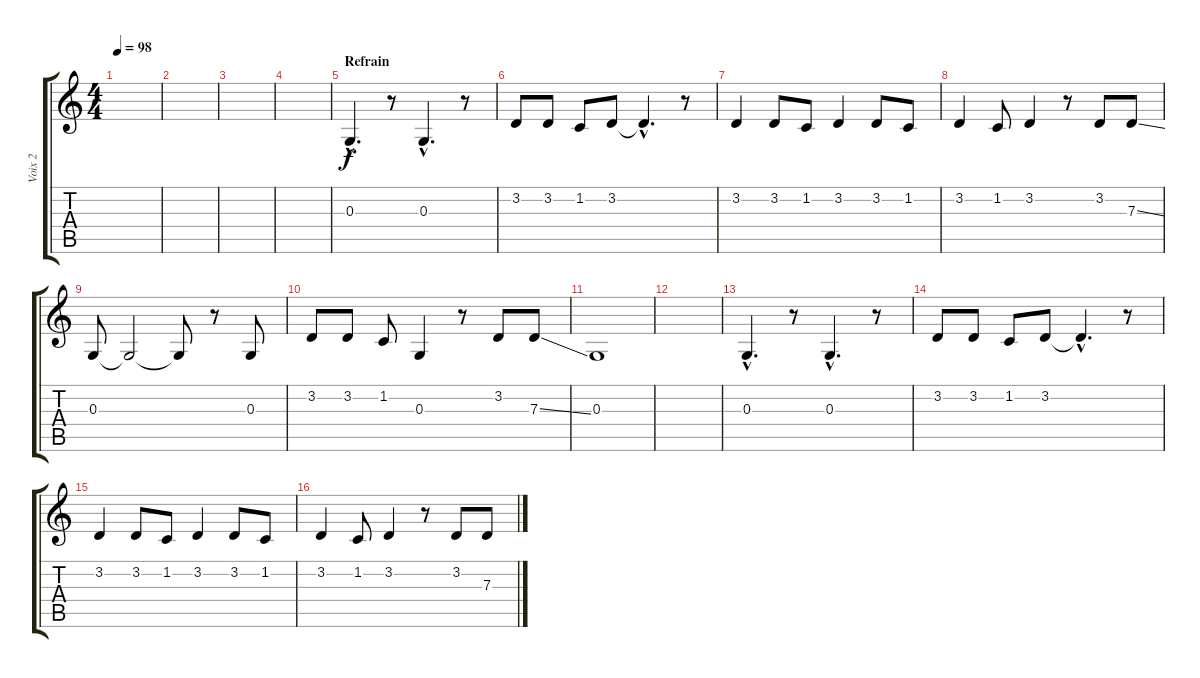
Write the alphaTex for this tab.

\track ("Voix 2" "Voix 2") {instrument voiceoohs}
\staff {score tabs}
\tuning (E4 B3 G3 D3 A2 E2) {hide}
\ts (4 4)
\tempo 98
\clef g2
\ks c
|
|
|
|
\section ("" "Refrain")
0.3{hac}.4{d} r.8 0.3{hac}.4{d} r.8 |
3.2.8 3.2.8 1.2.8 3.2.8 3.2{hac t}.4{d} r.8 |
3.2.4 3.2.8 1.2.8 3.2.4 3.2.8 1.2.8 |
3.2.4 1.2.8 3.2.4 r.8 3.2.8 7.3{ss}.8 |
0.3.8 0.3{t}.2 0.3{t}.8 r.8 0.3.8 |
3.2.8 3.2.8 1.2.8 0.3.4 r.8 3.2.8 7.3{ss}.8 |
0.3.1 |
|
0.3{hac}.4{d} r.8 0.3{hac}.4{d} r.8 |
3.2.8 3.2.8 1.2.8 3.2.8 3.2{hac t}.4{d} r.8 |
3.2.4 3.2.8 1.2.8 3.2.4 3.2.8 1.2.8 |
3.2.4 1.2.8 3.2.4 r.8 3.2.8 7.3{ss}.8
